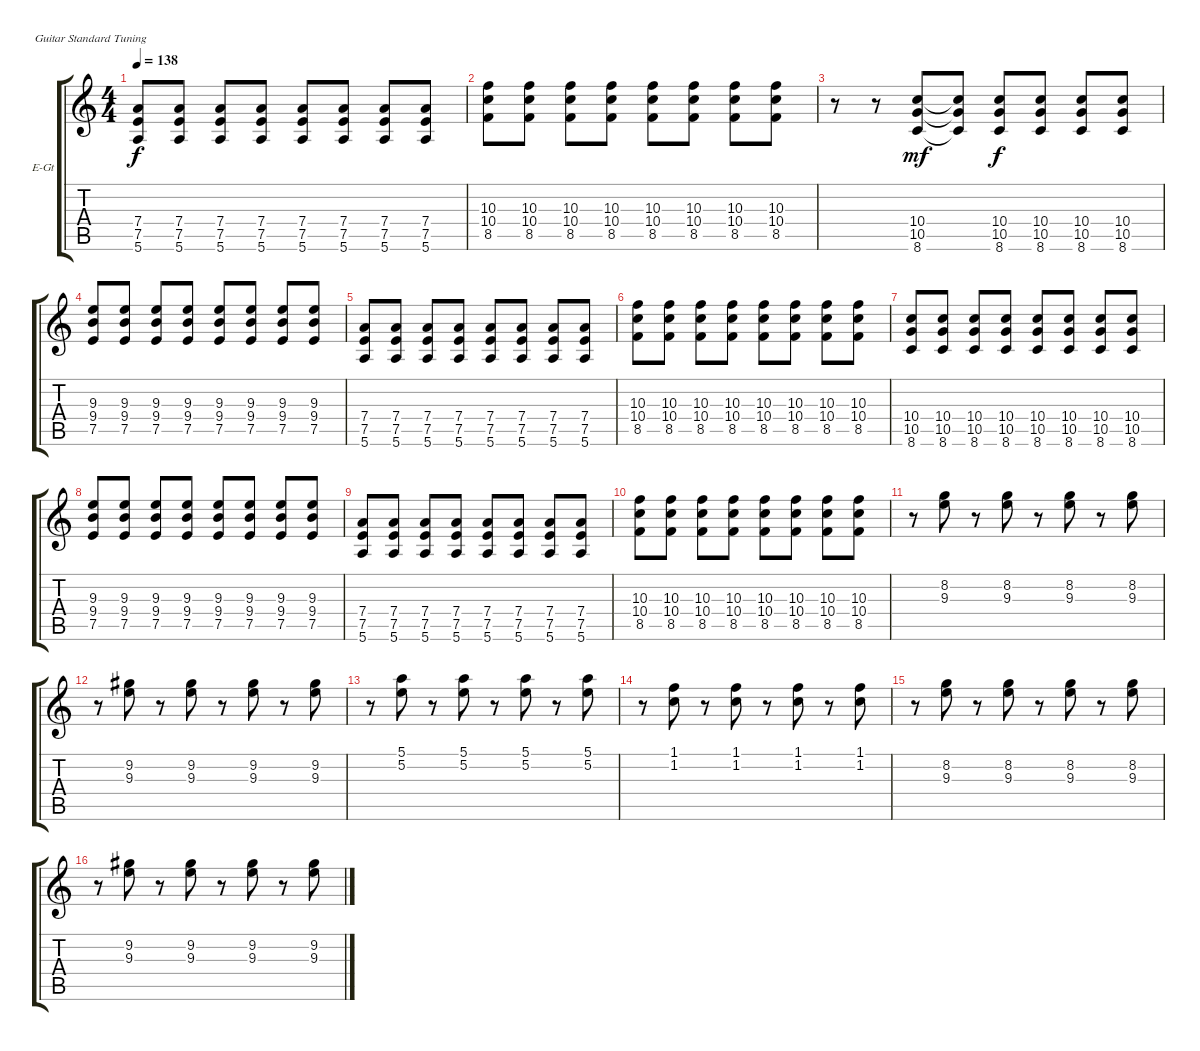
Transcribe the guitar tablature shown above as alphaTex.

\bracketExtendMode groupsimilarinstruments
\firstSystemTrackNameOrientation horizontal
\otherSystemsTrackNameOrientation horizontal
\track ("Äîðîæêà 1" "E-Gt") {instrument distortionguitar}
\staff {score tabs}
\tuning (E4 B3 G3 D3 A2 E2)
\ts (4 4)
\tempo 138
\clef g2
\ks c
(7.4 7.5 5.6).8{dy f} (7.4 7.5 5.6).8 (7.4 7.5 5.6).8 (7.4 7.5 5.6).8 (7.4 7.5 5.6).8 (7.4 7.5 5.6).8 (7.4 7.5 5.6).8 (7.4 7.5 5.6).8 |
(10.4 8.5 10.3).8 (10.4 8.5 10.3).8 (10.4 8.5 10.3).8 (10.4 8.5 10.3).8 (10.4 8.5 10.3).8 (10.4 8.5 10.3).8 (10.4 8.5 10.3).8 (10.4 8.5 10.3).8 |
r.8 r.8 (8.6 10.5 10.4).8{dy mf} (10.4{t} 10.5{t} 8.6{t}).8 (10.4 10.5 8.6).8{dy f} (10.4 10.5 8.6).8 (10.4 10.5 8.6).8 (10.4 10.5 8.6).8 |
(9.4 7.5 9.3).8 (9.4 7.5 9.3).8 (9.4 7.5 9.3).8 (9.4 7.5 9.3).8 (9.4 7.5 9.3).8 (9.4 7.5 9.3).8 (9.4 7.5 9.3).8 (9.4 7.5 9.3).8 |
(7.4 7.5 5.6).8 (7.4 7.5 5.6).8 (7.4 7.5 5.6).8 (7.4 7.5 5.6).8 (7.4 7.5 5.6).8 (7.4 7.5 5.6).8 (7.4 7.5 5.6).8 (7.4 7.5 5.6).8 |
(10.4 8.5 10.3).8 (10.4 8.5 10.3).8 (10.4 8.5 10.3).8 (10.4 8.5 10.3).8 (10.4 8.5 10.3).8 (10.4 8.5 10.3).8 (10.4 8.5 10.3).8 (10.4 8.5 10.3).8 |
(10.4 10.5 8.6).8 (10.4 10.5 8.6).8 (10.4 10.5 8.6).8 (10.4 10.5 8.6).8 (10.4 10.5 8.6).8 (10.4 10.5 8.6).8 (10.4 10.5 8.6).8 (10.4 10.5 8.6).8 |
(9.4 7.5 9.3).8 (9.4 7.5 9.3).8 (9.4 7.5 9.3).8 (9.4 7.5 9.3).8 (9.4 7.5 9.3).8 (9.4 7.5 9.3).8 (9.4 7.5 9.3).8 (9.4 7.5 9.3).8 |
(7.4 7.5 5.6).8 (7.4 7.5 5.6).8 (7.4 7.5 5.6).8 (7.4 7.5 5.6).8 (7.4 7.5 5.6).8 (7.4 7.5 5.6).8 (7.4 7.5 5.6).8 (7.4 7.5 5.6).8 |
(10.4 8.5 10.3).8 (10.4 8.5 10.3).8 (10.4 8.5 10.3).8 (10.4 8.5 10.3).8 (10.4 8.5 10.3).8 (10.4 8.5 10.3).8 (10.4 8.5 10.3).8 (10.4 8.5 10.3).8 |
r.8 (8.2 9.3).8 r.8 (8.2 9.3).8 r.8 (8.2 9.3).8 r.8 (8.2 9.3).8 |
r.8 (9.2 9.3).8 r.8 (9.2 9.3).8 r.8 (9.2 9.3).8 r.8 (9.2 9.3).8 |
r.8 (5.1 5.2).8 r.8 (5.1 5.2).8 r.8 (5.1 5.2).8 r.8 (5.1 5.2).8 |
r.8 (1.1 1.2).8 r.8 (1.1 1.2).8 r.8 (1.1 1.2).8 r.8 (1.1 1.2).8 |
r.8 (8.2 9.3).8 r.8 (8.2 9.3).8 r.8 (8.2 9.3).8 r.8 (8.2 9.3).8 |
r.8 (9.2 9.3).8 r.8 (9.2 9.3).8 r.8 (9.2 9.3).8 r.8 (9.2 9.3).8
